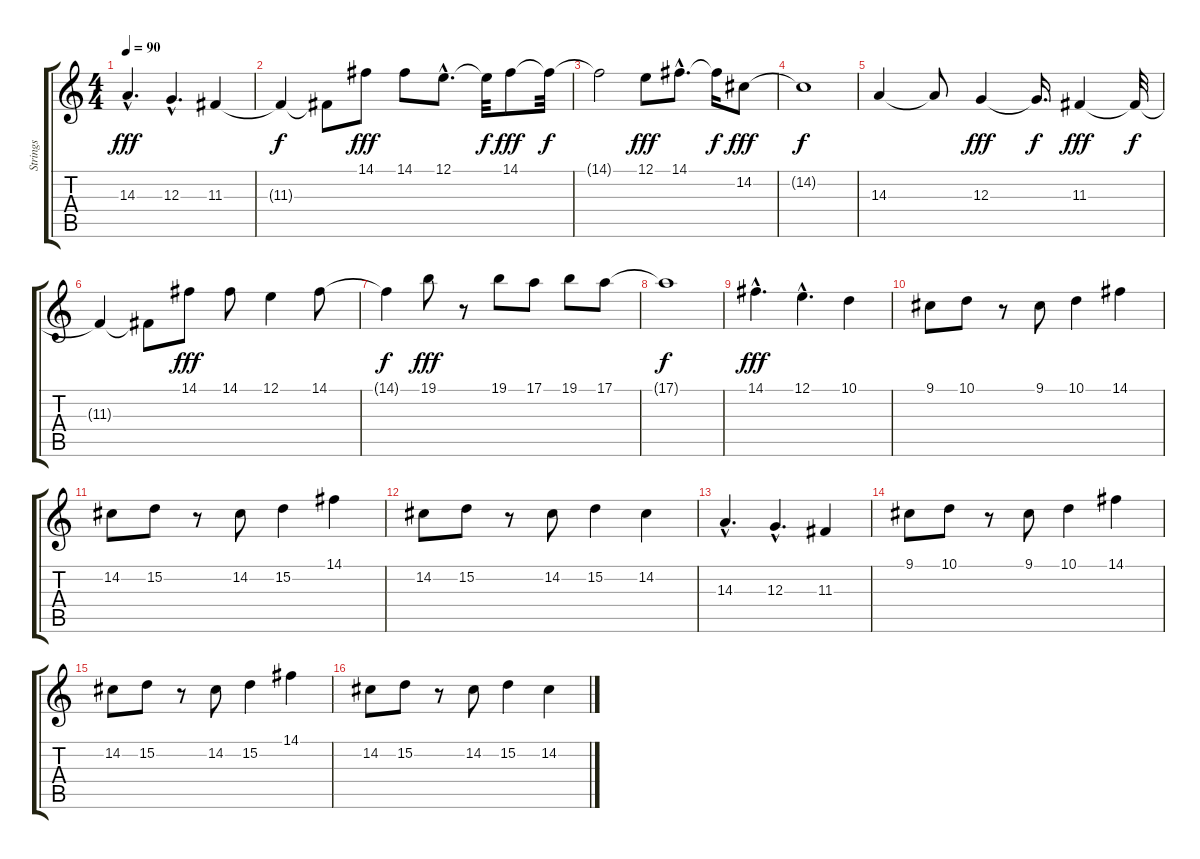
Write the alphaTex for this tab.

\track ("Strings" "Strings") {instrument stringensemble1}
\staff {score tabs}
\tuning (E4 B3 G3 D3 A2 E2) {hide}
\ts (4 4)
\tempo 90
\clef g2
\ks c
14.3{hac}.4{d dy fff} 12.3{hac}.4{d} 11.3.4 |
11.3{t}.4{dy f} 11.3{t}.8 14.1.8{dy fff volume 11} 14.1.8 12.1{hac}.8{d} 12.1{t}.32{dy f} 14.1.8{dy fff} 14.1{t}.32{dy f} |
14.1{t}.2 12.1.8{dy fff} 14.1{hac}.8{d} 14.1{t}.16{dy f} 14.2.8{dy fff} |
14.2{t}.1{dy f} |
14.3.4 14.3{t}.8 12.3.4{dy fff} 12.3{t}.16{d dy f} 11.3.4{dy fff} 11.3{t}.32{dy f} |
11.3{t}.4 11.3{t}.8 14.1.8{dy fff} 14.1.8 12.1.4 14.1.8 |
14.1{t}.4{dy f} 19.1.8{dy fff} r.8 19.1.8 17.1.8 19.1.8 17.1.8 |
17.1{t}.1{dy f} |
14.1{hac}.4{d dy fff} 12.1{hac}.4{d} 10.1.4 |
9.1.8 10.1.8 r.8 9.1.8 10.1.4 14.1.4 |
14.2.8 15.2.8 r.8 14.2.8 15.2.4 14.1.4 |
14.2.8 15.2.8 r.8 14.2.8 15.2.4 14.2.4 |
14.3{hac}.4{d} 12.3{hac}.4{d} 11.3.4 |
9.1.8 10.1.8 r.8 9.1.8 10.1.4 14.1.4 |
14.2.8 15.2.8 r.8 14.2.8 15.2.4 14.1.4 |
14.2.8 15.2.8 r.8 14.2.8 15.2.4 14.2.4
